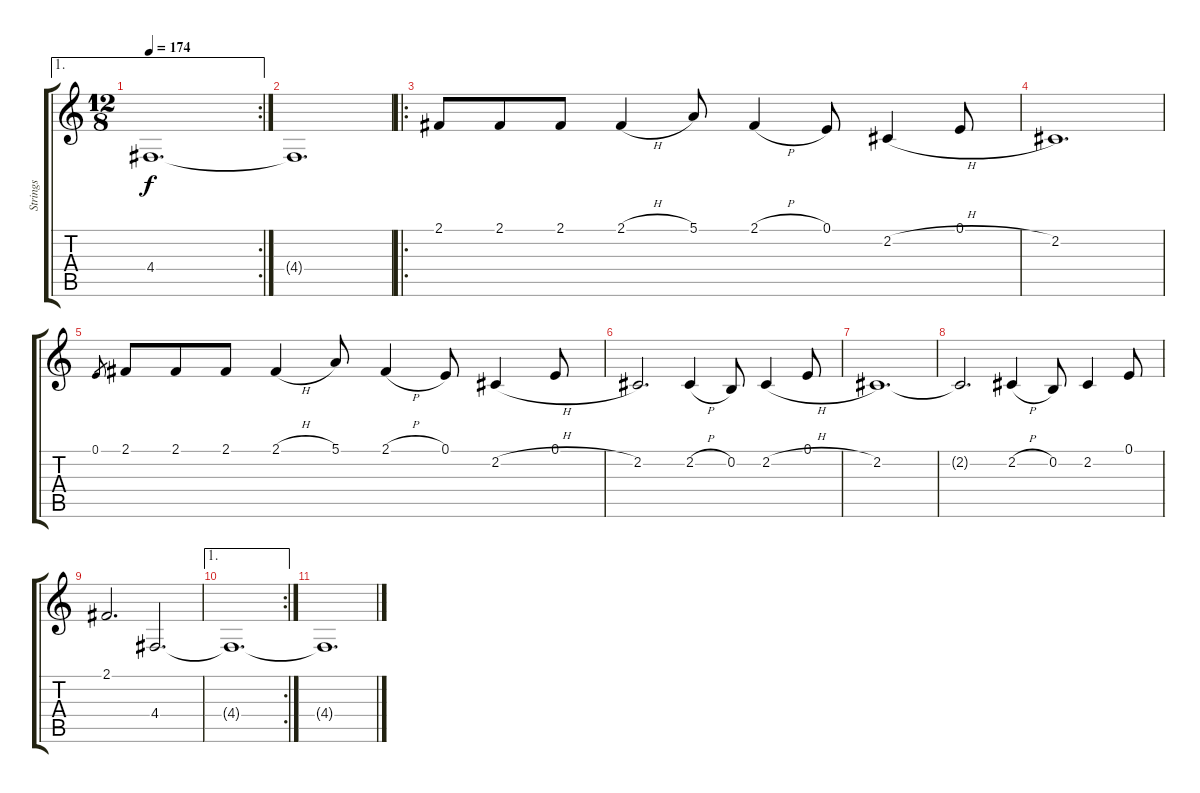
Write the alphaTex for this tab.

\track ("Strings" "Strings") {instrument synthstrings2}
\staff {score tabs}
\tuning (E4 B3 G3 D3 A2 E2) {hide}
\ae 1
\rc 2
\ts (12 8)
\tempo 174
\clef g2
\ks c
4.4{t}.1{d dy f} |
4.4{t}.1{d} |
\ro
2.1.8 2.1.8 2.1.8 2.1{h}.4 5.1.8 2.1{h}.4 0.1.8 2.2{h}.4 0.1.8 |
2.2.1{d} |
0.1.8{gr} 2.1.8 2.1.8 2.1.8 2.1{h}.4 5.1.8 2.1{h}.4 0.1.8 2.2{h}.4 0.1.8 |
2.2.2{d} 2.2{h}.4 0.2.8 2.2{h}.4 0.1.8 |
2.2.1{d} |
2.2{t}.2{d} 2.2{h}.4 0.2.8 2.2.4 0.1.8 |
2.1.2{d} 4.4.2{d} |
\ae 1
\rc 2
4.4{t}.1{d} |
4.4{t}.1{d}
